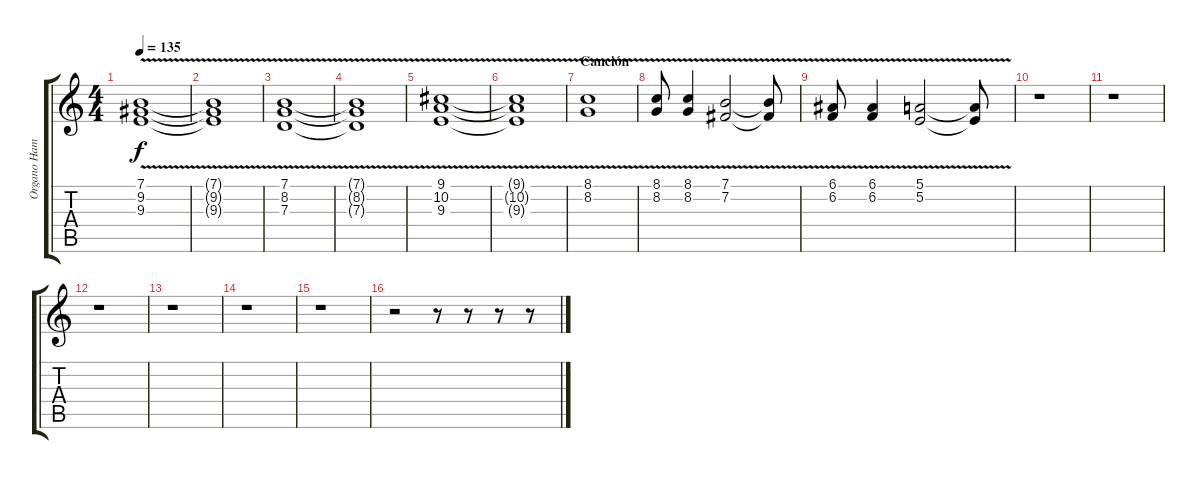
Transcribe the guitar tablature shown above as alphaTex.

\track ("Organo Hammond" "Organo Ham") {instrument drawbarorgan}
\staff {score tabs}
\tuning (E4 B3 G3 D3 A2 E2) {hide}
\ts (4 4)
\tempo 135
\clef g2
\ks c
(7.1{v} 9.2{v} 9.3{v}).1{dy f} |
(7.1{t} 9.2{t} 9.3{t}).1 |
(7.1{v} 8.2{v} 7.3{v}).1 |
(7.1{t} 8.2{t} 7.3{t}).1 |
(9.1{v} 10.2{v} 9.3{v}).1 |
(9.1{t} 10.2{t} 9.3{t}).1 |
\section ("" "Canción")
(8.1{v} 8.2{v}).1 |
(8.1{v} 8.2{v}).8 (8.1{v} 8.2{v}).4 (7.1{v} 7.2{v}).2 (7.1{t} 7.2{t}).8 |
(6.1{v} 6.2{v}).8 (6.1{v} 6.2{v}).4 (5.1{v} 5.2{v}).2 (5.1{t} 5.2{t}).8 |
r.1 |
r.1 |
r.1 |
r.1 |
r.1 |
r.1 |
r.2 r.8 r.8 r.8 r.8
